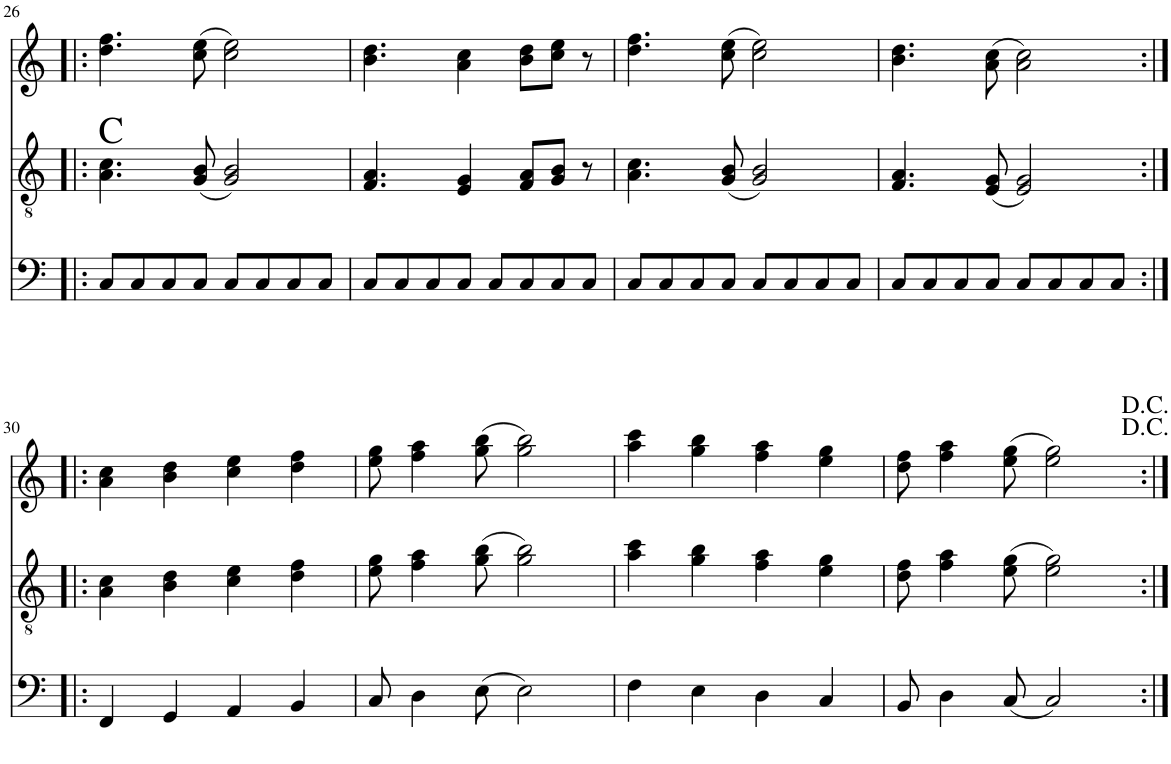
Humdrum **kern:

**kern	**kern	**kern
*part3	*part2	*part1
*staff3	*staff2	*staff1
*I"Cello Steel Drums	*I"Tenor Steel Drums	*I"Soprano Steel Drums
*I'St Dr	*I'St Dr	*I'St Dr
!!LO:PB:g=z
*clefF4	*clefGv2	*clefG2
*k[]	*k[]	*k[]
*M4/4	*M4/4	*M4/4
=26!|:	=26!|:	=26!|:
!	!LO:TX:a:t=C	!
8C/L	4.A\ 4.c\	4.dd\ 4.ff\
8C/	.	.
8C/	.	.
8C/J	(8G/ 8B/	(8cc\ 8ee\
8C/L	2G/ 2B/)	2cc\ 2ee\)
8C/	.	.
8C/	.	.
8C/J	.	.
=27	=27	=27
8C/L	4.F/ 4.A/	4.b\ 4.dd\
8C/	.	.
8C/	.	.
8C/J	4E/ 4G/	4a\ 4cc\
8C/L	.	.
8C/	8F/ 8A/L	8b\ 8dd\L
8C/	8G/ 8B/J	8cc\ 8ee\J
8C/J	8r	8r
=28	=28	=28
8C/L	4.A\ 4.c\	4.dd\ 4.ff\
8C/	.	.
8C/	.	.
8C/J	(8G/ 8B/	(8cc\ 8ee\
8C/L	2G/ 2B/)	2cc\ 2ee\)
8C/	.	.
8C/	.	.
8C/J	.	.
=29	=29	=29
8C/L	4.F/ 4.A/	4.b\ 4.dd\
8C/	.	.
8C/	.	.
8C/J	(8E/ 8G/	(8a\ 8cc\
8C/L	2E/ 2G/)	2a\ 2cc\)
8C/	.	.
8C/	.	.
8C/J	.	.
!!LO:LB:g=z
=30:|!|:	=30:|!|:	=30:|!|:
4FF/	4A\ 4c\	4a\ 4cc\
4GG/	4B\ 4d\	4b\ 4dd\
4AA/	4c\ 4e\	4cc\ 4ee\
4BB/	4d\ 4f\	4dd\ 4ff\
=31	=31	=31
8C/	8e\ 8g\	8ee\ 8gg\
4D\	4f\ 4a\	4ff\ 4aa\
(8E\	(8g\ 8b\	(8gg\ 8bb\
2E\)	2g\ 2b\)	2gg\ 2bb\)
=32	=32	=32
4F\	4a\ 4cc\	4aa\ 4ccc\
4E\	4g\ 4b\	4gg\ 4bb\
4D\	4f\ 4a\	4ff\ 4aa\
4C/	4e\ 4g\	4ee\ 4gg\
=33	=33	=33
8BB/	8d\ 8f\	8dd\ 8ff\
4D\	4f\ 4a\	4ff\ 4aa\
(8C/	(8e\ 8g\	(8ee\ 8gg\
2C/)	2e\ 2g\)	2ee\ 2gg\)
=:|!	=:|!	=:|!
*-	*-	*-
